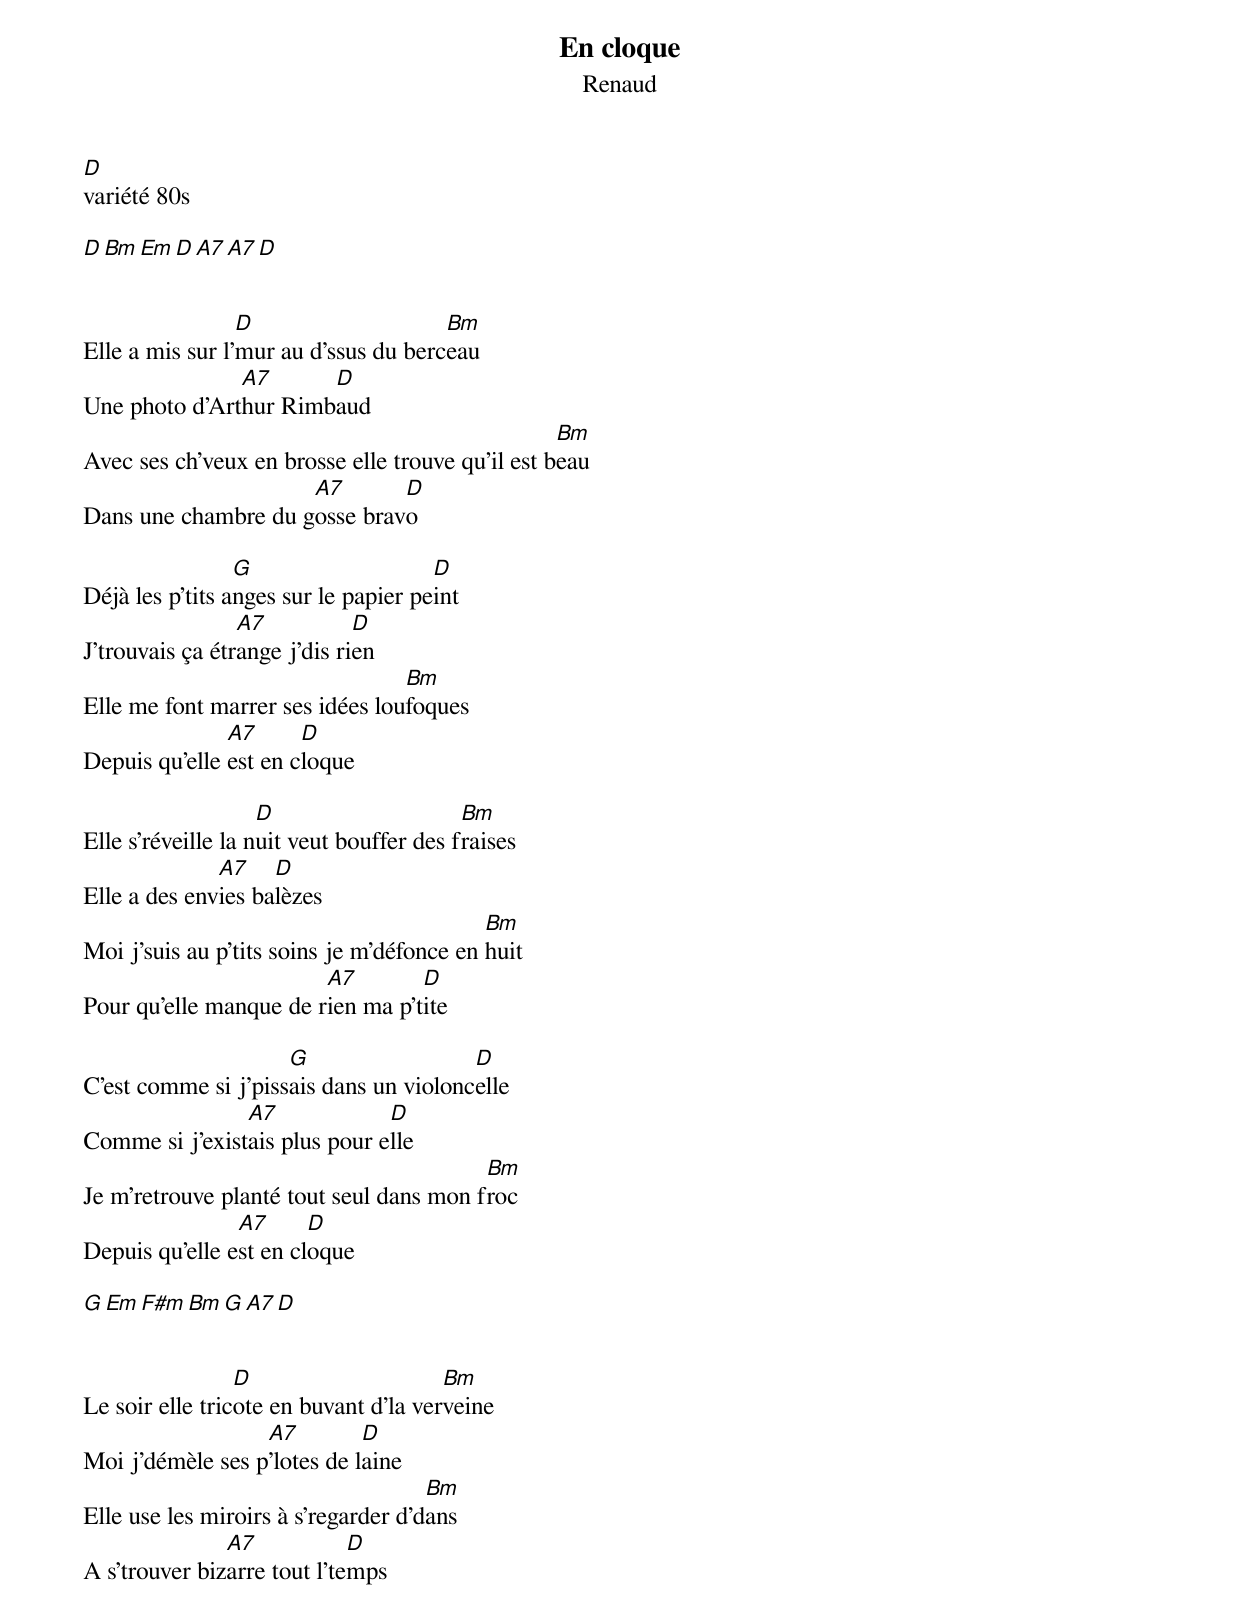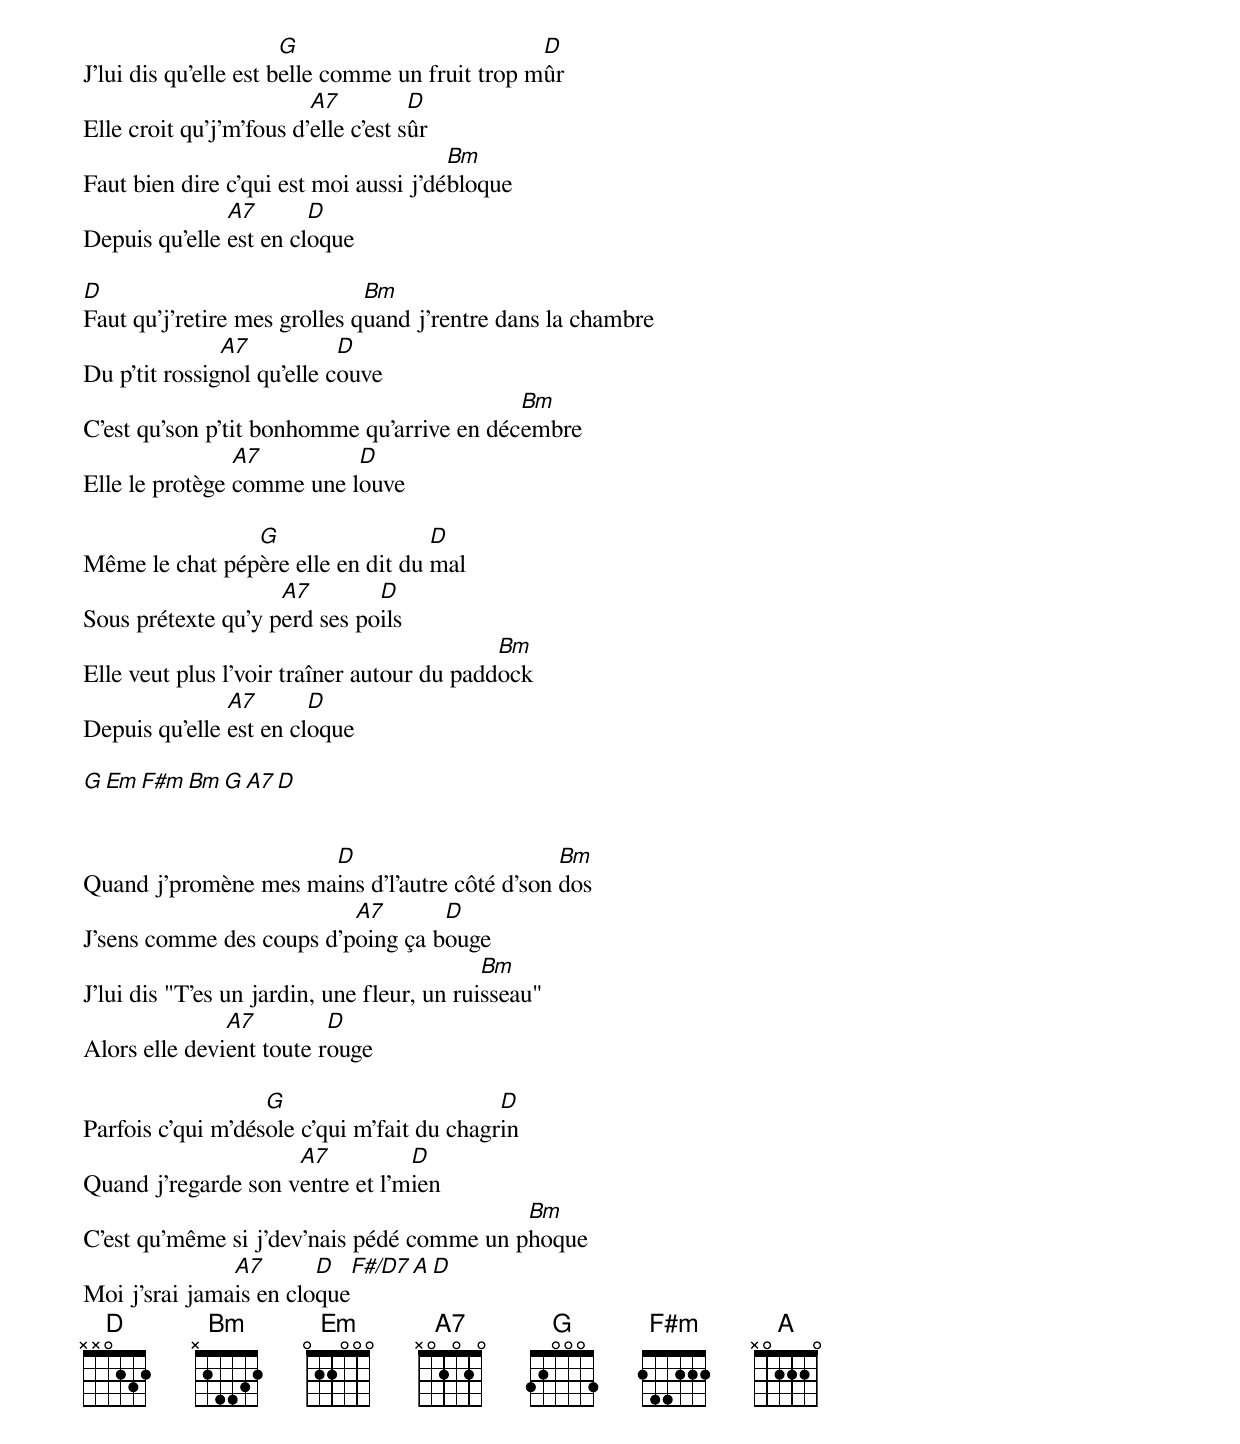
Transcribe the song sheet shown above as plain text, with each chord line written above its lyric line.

En cloque
Renaud
D
variété 80s

D      Bm      Em    D      A7      A7      D


                 D                    Bm
Elle a mis sur l'mur au d'ssus du berceau
               A7      D
Une photo d'Arthur Rimbaud
                                                  Bm
Avec ses ch'veux en brosse elle trouve qu'il est beau
                     A7       D
Dans une chambre du gosse bravo

                 G                    D
Déjà les p'tits anges sur le papier peint
                 A7           D
J'trouvais ça étrange j'dis rien
                                 Bm
Elle me font marrer ses idées loufoques
               A7      D
Depuis qu'elle est en cloque

                    D                     Bm
Elle s'réveille la nuit veut bouffer des fraises
              A7    D
Elle a des envies balèzes
                                           Bm
Moi j'suis au p'tits soins je m'défonce en huit
                        A7        D
Pour qu'elle manque de rien ma p'tite

                     G                  D
C'est comme si j'pissais dans un violoncelle
                A7             D
Comme si j'existais plus pour elle
                                         Bm
Je m'retrouve planté tout seul dans mon froc
                A7      D
Depuis qu'elle est en cloque

G      Em      F#m      Bm      G     A7      D


                 D                     Bm
Le soir elle tricote en buvant d'la verveine
                  A7         D
Moi j'démèle ses p'lotes de laine
                                     Bm
Elle use les miroirs à s'regarder d'dans
               A7            D
A s'trouver bizarre tout l'temps

                       G                         D
J'lui dis qu'elle est belle comme un fruit trop mûr
                         A7          D
Elle croit qu'j'm'fous d'elle c'est sûr
                                       Bm
Faut bien dire c'qui est moi aussi j'débloque
               A7       D
Depuis qu'elle est en cloque

D                             Bm
Faut qu'j'retire mes grolles quand j'rentre dans la chambre
               A7           D
Du p'tit rossignol qu'elle couve
                                            Bm
C'est qu'son p'tit bonhomme qu'arrive en décembre
                A7         D
Elle le protège comme une louve

                G                  D
Même le chat pépère elle en dit du mal
                    A7        D
Sous prétexte qu'y perd ses poils
                                            Bm
Elle veut plus l'voir traîner autour du paddock
               A7       D
Depuis qu'elle est en cloque

G      Em      F#m      Bm      G     A7      D


                      D                        Bm
Quand j'promène mes mains d'l'autre côté d'son dos
                          A7       D
J'sens comme des coups d'poing ça bouge
                                            Bm
J'lui dis "T'es un jardin, une fleur, un ruisseau"
               A7         D
Alors elle devient toute rouge

                   G                        D
Parfois c'qui m'désole c'qui m'fait du chagrin
                     A7          D
Quand j'regarde son ventre et l'mien
                                           Bm
C'est qu'même si j'dev'nais pédé comme un phoque
               A7       D      F#/D7    A      D
Moi j'srai jamais en cloque
